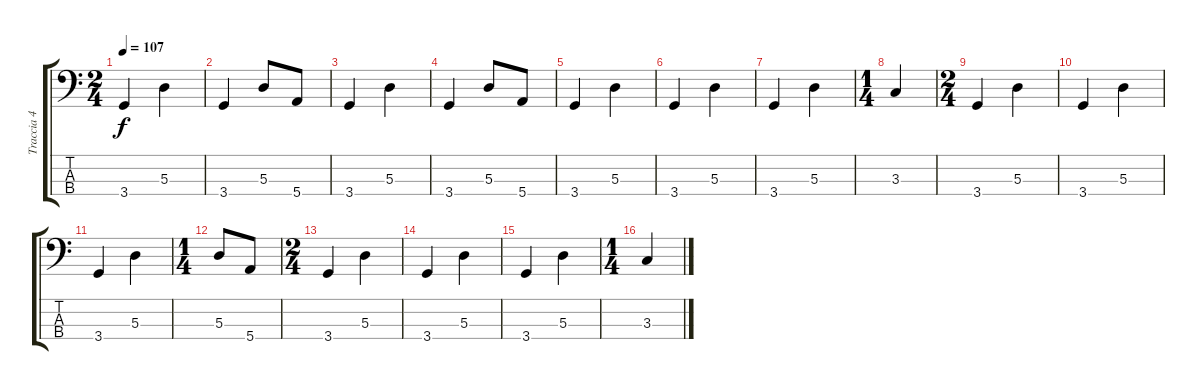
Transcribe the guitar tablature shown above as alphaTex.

\track ("Traccia 4" "Traccia 4") {instrument electricbassfinger}
\staff {score tabs}
\tuning (G2 D2 A1 E1) {hide}
\ts (2 4)
\tempo 107
\clef f4
\ks c
3.4.4{dy f} 5.3.4 |
3.4.4 5.3.8 5.4.8 |
3.4.4 5.3.4 |
3.4.4 5.3.8 5.4.8 |
3.4.4 5.3.4 |
3.4.4 5.3.4 |
3.4.4 5.3.4 |
\ts (1 4)
3.3.4 |
\ts (2 4)
3.4.4 5.3.4 |
3.4.4 5.3.4 |
3.4.4 5.3.4 |
\ts (1 4)
5.3.8 5.4.8 |
\ts (2 4)
3.4.4 5.3.4 |
3.4.4 5.3.4 |
3.4.4 5.3.4 |
\ts (1 4)
3.3.4
